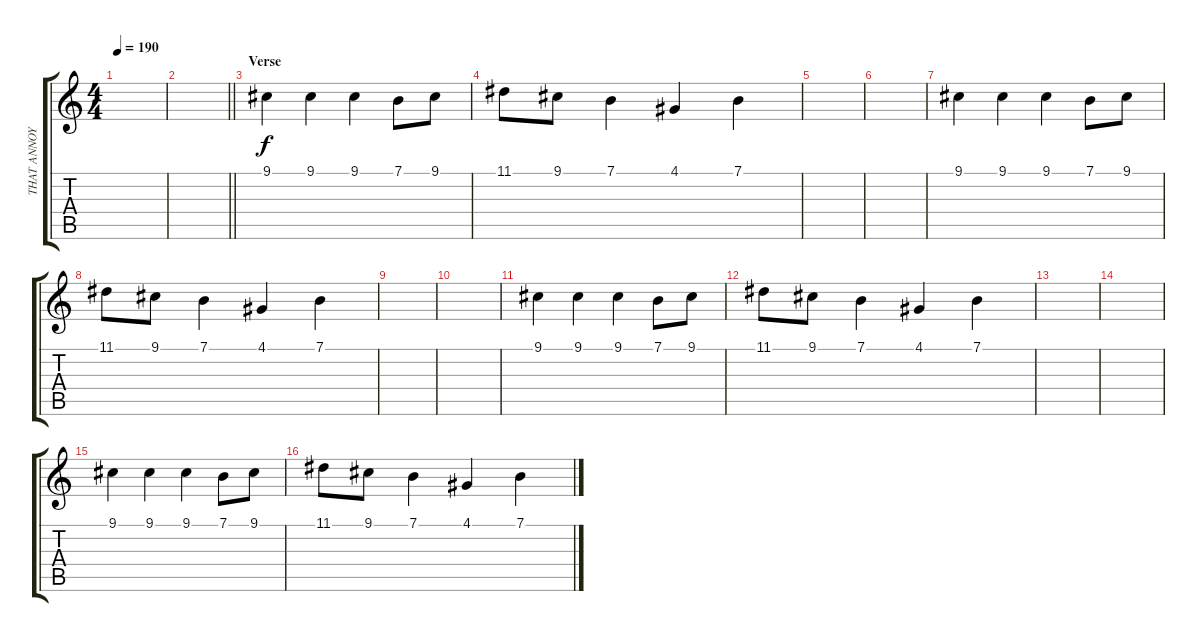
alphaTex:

\track ("THAT ANNOYING SH#T" "THAT ANNOY") {instrument honkytonkpiano}
\staff {score tabs}
\tuning (E4 B3 G3 D3 A2 E2) {hide}
\ts (4 4)
\tempo 190
\clef g2
\ks c
|
\barLineRight lightlight
|
\section ("" "Verse")
9.1.4 9.1.4 9.1.4 7.1.8 9.1.8 |
11.1.8 9.1.8 7.1.4 4.1.4 7.1.4 |
|
|
9.1.4 9.1.4 9.1.4 7.1.8 9.1.8 |
11.1.8 9.1.8 7.1.4 4.1.4 7.1.4 |
|
|
9.1.4 9.1.4 9.1.4 7.1.8 9.1.8 |
11.1.8 9.1.8 7.1.4 4.1.4 7.1.4 |
|
|
9.1.4 9.1.4 9.1.4 7.1.8 9.1.8 |
11.1.8 9.1.8 7.1.4 4.1.4 7.1.4
